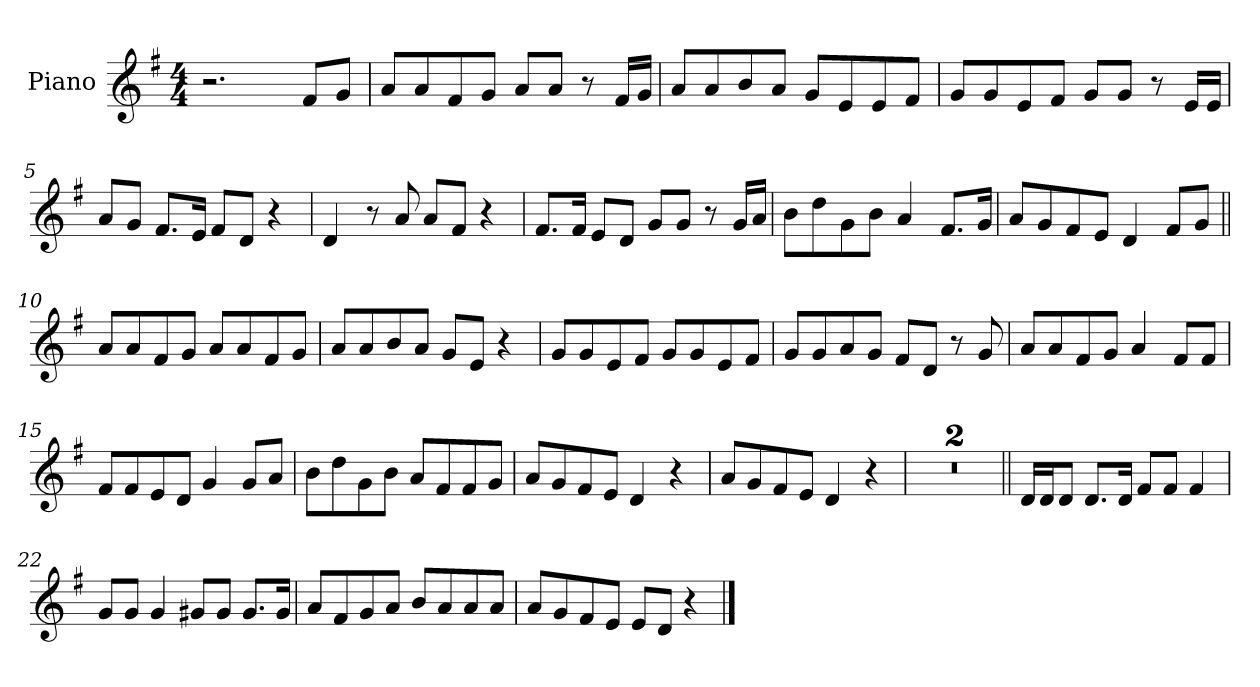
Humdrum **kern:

**kern
*part1
*staff1
*I"Piano
*I'Pno.
*clefG2
*k[f#]
*M4/4
=1
2.r
8f#L
8gJ
=2
8aL
8a
8f#
8gJ
8aL
8aJ
8r
16f#LL
16gJJ
=3
8aL
8a
8b
8aJ
8gL
8e
8e
8f#J
=4
8gL
8g
8e
8f#J
8gL
8gJ
8r
16eLL
16eJJ
=5
8aL
8gJ
8.f#L
16eJk
8f#L
8dJ
4r
=6
4d
8r
8a
8aL
8f#J
4r
=7
8.f#L
16f#Jk
8eL
8dJ
8gL
8gJ
8r
16gLL
16aJJ
=8
8bL
8dd
8g
8bJ
4a
8.f#L
16gJk
=9
8aL
8g
8f#
8eJ
4d
8f#L
8gJ
=10||
8aL
8a
8f#
8gJ
8aL
8a
8f#
8gJ
=11
8aL
8a
8b
8aJ
8gL
8eJ
4r
=12
8gL
8g
8e
8f#J
8gL
8g
8e
8f#J
=13
8gL
8g
8a
8gJ
8f#L
8dJ
8r
8g
=14
8aL
8a
8f#
8gJ
4a
8f#L
8f#J
=15
8f#L
8f#
8e
8dJ
4g
8gL
8aJ
=16
8bL
8dd
8g
8bJ
8aL
8f#
8f#
8gJ
=17
8aL
8g
8f#
8eJ
4d
4r
=18
8aL
8g
8f#
8eJ
4d
4r
=19
1r
=20
1r
=21||
16dLL
16dJ
8dJ
8.dL
16dJk
8f#L
8f#J
4f#
=22
8gL
8gJ
4g
8g#XL
8g#J
8.g#L
16g#Jk
=23
8aL
8f#
8g
8aJ
8bL
8a
8a
8aJ
=24
8aL
8g
8f#
8eJ
8eL
8dJ
4r
==
*-
